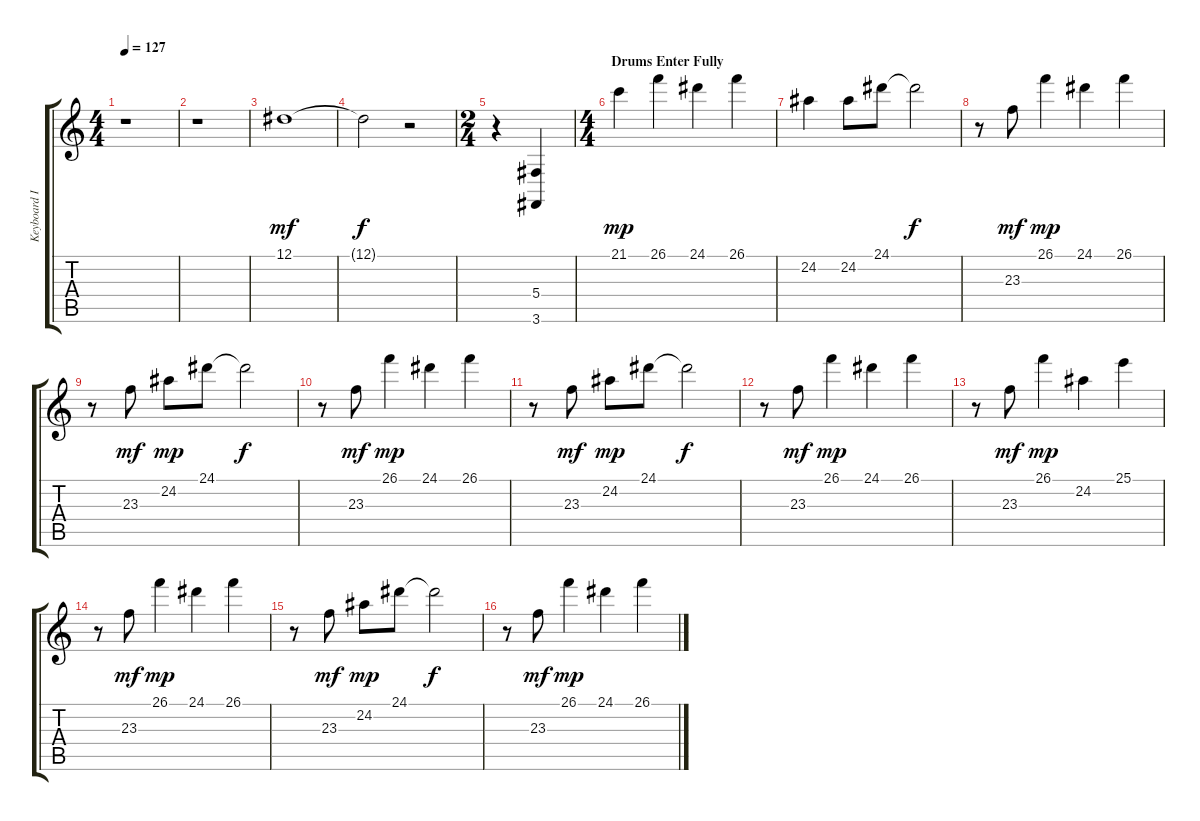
\track ("Keyboard I" "Keyboard I") {instrument lead1square}
\staff {score tabs}
\tuning (Eb4 Bb3 Gb3 Db3 Ab2 Eb2) {hide}
\ts (4 4)
\tempo 127
\clef g2
\ks c
r.1{dy f} |
r.1 |
12.1.1{dy mf balance 1 instrument seashore} |
12.1{t}.2{dy f} r.2 |
\ts (2 4)
r.4 (5.4 3.6).4{instrument melodictom} |
\ts (4 4)
\section ("" "Drums Enter Fully")
21.1.4{dy mp balance 8 instrument lead1square} 26.1.4 24.1.4 26.1.4 |
24.2.4 24.2.8 24.1.8 24.1{t}.2{dy f} |
r.8 23.3.8{dy mf} 26.1.4{dy mp} 24.1.4 26.1.4 |
r.8 23.3.8{dy mf} 24.2.8{dy mp} 24.1.8 24.1{t}.2{dy f} |
r.8 23.3.8{dy mf} 26.1.4{dy mp} 24.1.4 26.1.4 |
r.8 23.3.8{dy mf} 24.2.8{dy mp} 24.1.8 24.1{t}.2{dy f} |
r.8 23.3.8{dy mf} 26.1.4{dy mp} 24.1.4 26.1.4 |
r.8 23.3.8{dy mf} 26.1.4{dy mp} 24.2.4 25.1.4 |
r.8 23.3.8{dy mf} 26.1.4{dy mp} 24.1.4 26.1.4 |
r.8 23.3.8{dy mf} 24.2.8{dy mp} 24.1.8 24.1{t}.2{dy f} |
r.8 23.3.8{dy mf} 26.1.4{dy mp} 24.1.4 26.1.4
